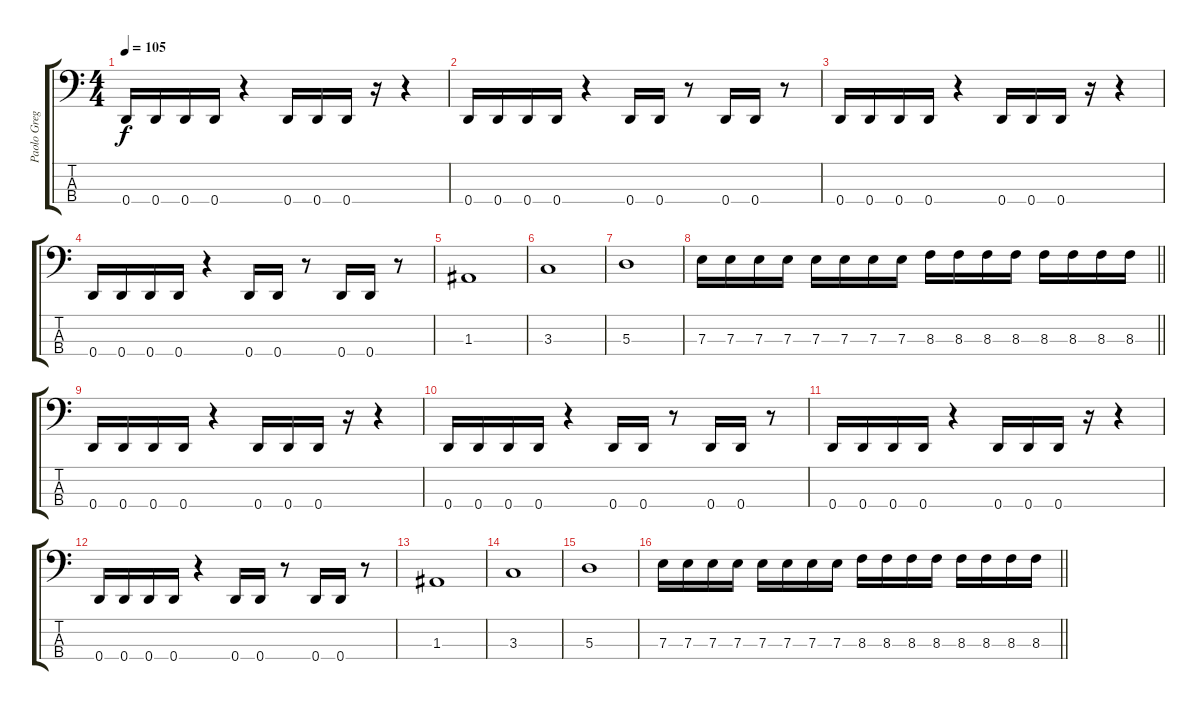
\track ("Paolo Gregoletto" "Paolo Greg") {instrument electricbasspick}
\staff {score tabs}
\tuning (G2 D2 A1 D1) {hide}
\ts (4 4)
\tempo 105
\clef f4
\ks c
0.4.16{dy f} 0.4.16 0.4.16 0.4.16 r.4 0.4.16 0.4.16 0.4.16 r.16 r.4 |
0.4.16 0.4.16 0.4.16 0.4.16 r.4 0.4.16 0.4.16 r.8 0.4.16 0.4.16 r.8 |
0.4.16 0.4.16 0.4.16 0.4.16 r.4 0.4.16 0.4.16 0.4.16 r.16 r.4 |
0.4.16 0.4.16 0.4.16 0.4.16 r.4 0.4.16 0.4.16 r.8 0.4.16 0.4.16 r.8 |
1.3.1 |
3.3.1 |
5.3.1 |
\barLineRight lightlight
7.3.16 7.3.16 7.3.16 7.3.16 7.3.16 7.3.16 7.3.16 7.3.16 8.3.16 8.3.16 8.3.16 8.3.16 8.3.16 8.3.16 8.3.16 8.3.16 |
0.4.16 0.4.16 0.4.16 0.4.16 r.4 0.4.16 0.4.16 0.4.16 r.16 r.4 |
0.4.16 0.4.16 0.4.16 0.4.16 r.4 0.4.16 0.4.16 r.8 0.4.16 0.4.16 r.8 |
0.4.16 0.4.16 0.4.16 0.4.16 r.4 0.4.16 0.4.16 0.4.16 r.16 r.4 |
0.4.16 0.4.16 0.4.16 0.4.16 r.4 0.4.16 0.4.16 r.8 0.4.16 0.4.16 r.8 |
1.3.1 |
3.3.1 |
5.3.1 |
\barLineRight lightlight
7.3.16 7.3.16 7.3.16 7.3.16 7.3.16 7.3.16 7.3.16 7.3.16 8.3.16 8.3.16 8.3.16 8.3.16 8.3.16 8.3.16 8.3.16 8.3.16
